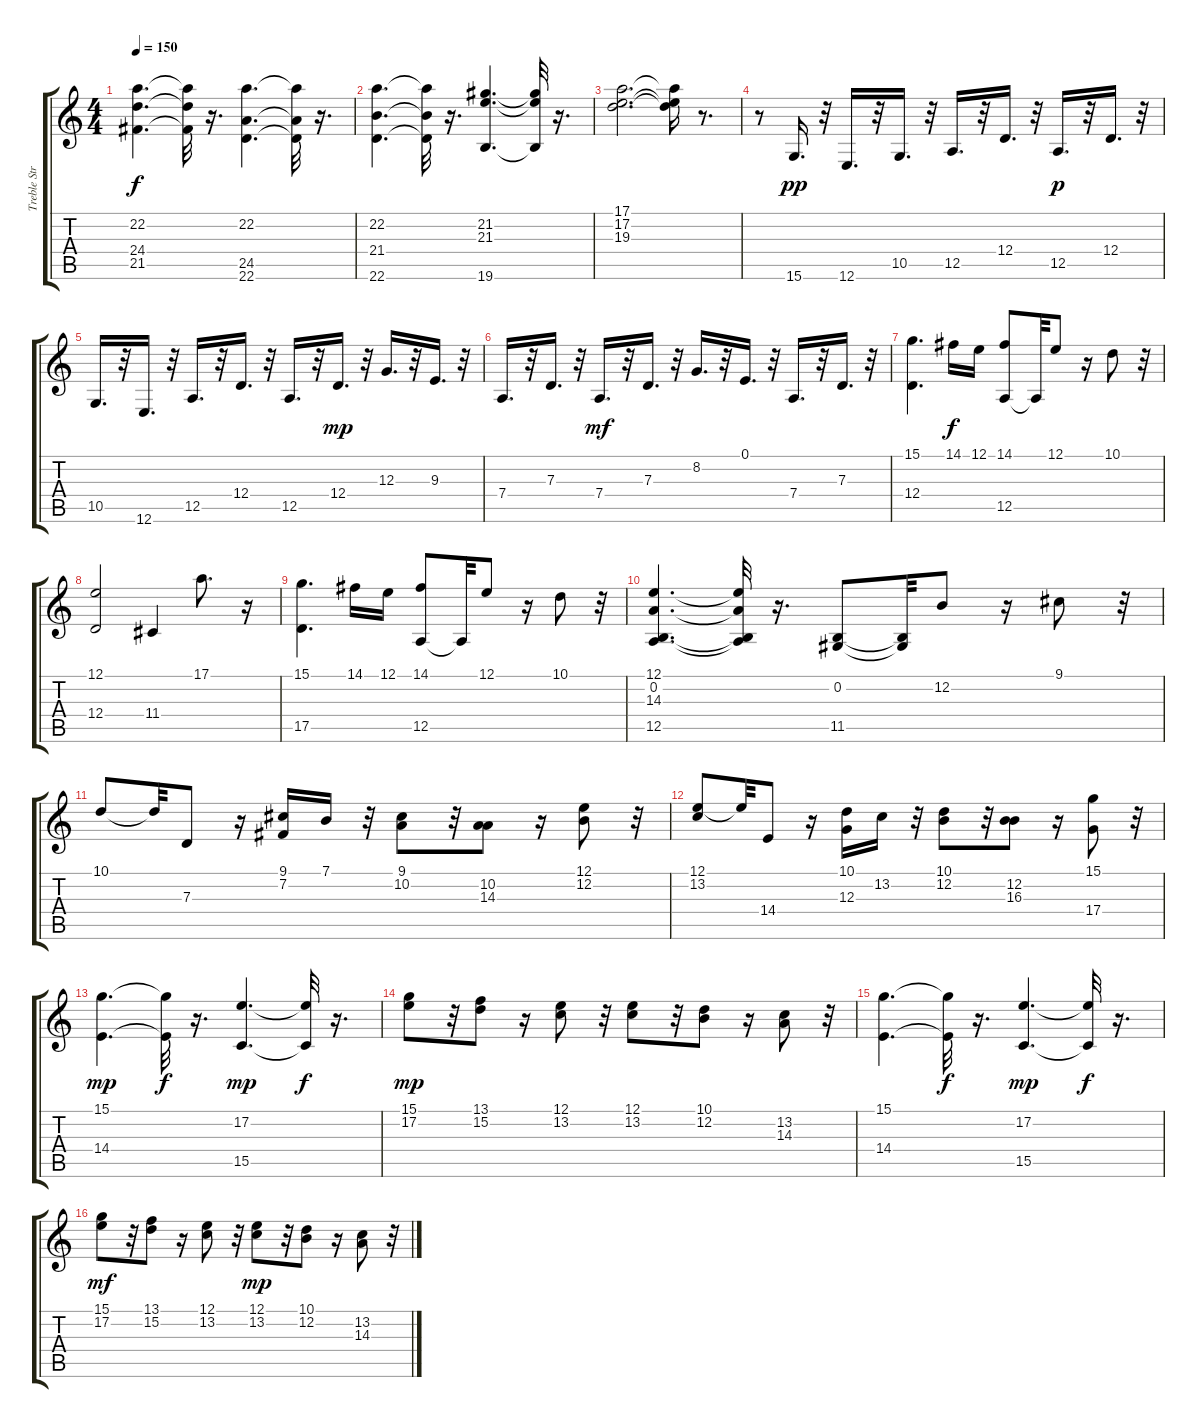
\track ("Treble Strings" "Treble Str") {instrument stringensemble1}
\staff {score tabs}
\tuning (E4 B3 G3 D3 A2 E2) {hide}
\ts (4 4)
\tempo 150
\clef g2
\ks c
(22.2 24.4 21.5).4{d dy f} (22.2{t} 24.4{t} 21.5{t}).32 r.16{d} (22.2 24.5 22.6).4{d} (22.2{t} 24.5{t} 22.6{t}).32 r.16{d} |
(22.2 21.4 22.6).4{d} (22.2{t} 21.4{t} 22.6{t}).32 r.16{d} (21.2 21.3 19.6).4{d} (21.2{t} 21.3{t} 19.6{t}).32 r.16{d} |
(17.1 17.2 19.3).2{d} (17.1{t} 17.2{t} 19.3{t}).16 r.8{d} |
r.8 15.6.16{d dy pp} r.32 12.6.16{d} r.32 10.5.16{d} r.32 12.5.16{d} r.32 12.4.16{d} r.32 12.5.16{d dy p} r.32 12.4.16{d} r.32 |
10.5.16{d} r.32 12.6.16{d} r.32 12.5.16{d} r.32 12.4.16{d} r.32 12.5.16{d} r.32 12.4.16{d dy mp} r.32 12.3.16{d} r.32 9.3.16{d} r.32 |
7.4.16{d} r.32 7.3.16{d} r.32 7.4.16{d dy mf} r.32 7.3.16{d} r.32 8.2.16{d} r.32 0.1.16{d} r.32 7.4.16{d} r.32 7.3.16{d} r.32 |
(15.1 12.4).4{d} 14.1.16{dy f} 12.1.16 (14.1 12.5).8 12.5{t}.32 12.1.8 r.16 10.1.8 r.32 |
(12.1 12.4).2 11.4.4 17.1.8{d} r.16 |
(15.1 17.5).4{d} 14.1.16 12.1.16 (14.1 12.5).8 12.5{t}.32 12.1.8 r.16 10.1.8 r.32 |
(12.1 0.2 14.3 12.5).4{d} (12.1{t} 0.2{t} 14.3{t} 12.5{t}).32 r.16{d} (0.2 11.5).8 (0.2{t} 11.5{t}).32 12.2.8 r.16 9.1.8 r.32 |
10.1.8 10.1{t}.32 7.3.8 r.16 (9.1 7.2).16 7.1.16 r.32 (9.1 10.2).8 r.32 (10.2 14.3).8 r.16 (12.1 12.2).8 r.32 |
(12.1 13.2).8 12.1{t}.32 14.4.8 r.16 (10.1 12.3).16 13.2.16 r.32 (10.1 12.2).8 r.32 (12.2 16.3).8 r.16 (15.1 17.4).8 r.32 |
(15.1 14.4).4{d dy mp} (15.1{t} 14.4{t}).32{dy f} r.16{d} (17.2 15.5).4{d dy mp} (17.2{t} 15.5{t}).32{dy f} r.16{d} |
(15.1 17.2).8{dy mp} r.32 (13.1 15.2).8 r.16 (12.1 13.2).8 r.32 (12.1 13.2).8 r.32 (10.1 12.2).8 r.16 (13.2 14.3).8 r.32 |
(15.1 14.4).4{d} (15.1{t} 14.4{t}).32{dy f} r.16{d} (17.2 15.5).4{d dy mp} (17.2{t} 15.5{t}).32{dy f} r.16{d} |
(15.1 17.2).8{dy mf} r.32 (13.1 15.2).8 r.16 (12.1 13.2).8 r.32 (12.1 13.2).8{dy mp} r.32 (10.1 12.2).8 r.16 (13.2 14.3).8 r.32
